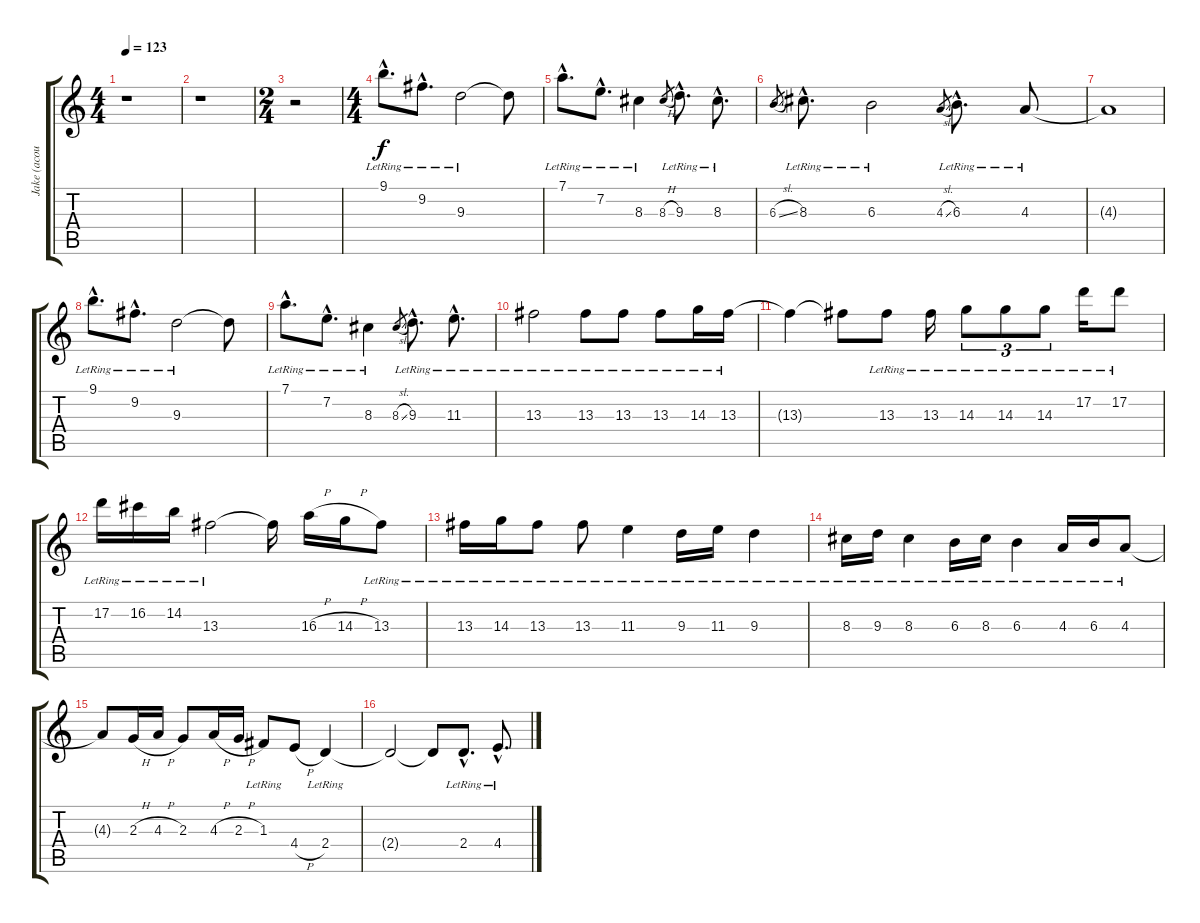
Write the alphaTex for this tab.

\track ("Jake (acoustic)" "Jake (acou") {instrument acousticguitarsteel}
\staff {score tabs}
\tuning (D4 A3 F3 C3 G2 D2) {hide}
\ts (4 4)
\tempo 123
\clef g2
\ks c
r.1{dy f} |
r.1 |
\ts (2 4)
r.2 |
\ts (4 4)
9.1{hac lr}.8{d volume 16} 9.2{hac lr}.8{d} 9.3{lr}.2 9.3{t}.8 |
7.1{hac lr}.8{d} 7.2{hac lr}.8{d} 8.3{lr}.4 8.3{h}.8{gr} 9.3{hac lr}.8{d} 8.3{hac lr}.8{d} |
6.3{sl}.8{gr} 8.3{hac lr}.8{d} 6.3{lr}.2 4.3{sl}.8{gr} 6.3{hac lr}.8{d} 4.3{lr}.8 |
4.3{t}.1 |
9.1{hac lr}.8{d} 9.2{hac lr}.8{d} 9.3{lr}.2 9.3{t}.8 |
7.1{hac lr}.8{d} 7.2{hac lr}.8{d} 8.3{lr}.4 8.3{sl}.8{gr} 9.3{hac lr}.8{d} 11.3{hac lr}.8{d} |
13.3{lr}.2 13.3{lr}.8 13.3{lr}.8 13.3{lr}.8 14.3{lr}.16 13.3{lr}.16 |
13.3{t}.4 13.3{t}.8 13.3{lr}.8 13.3{lr}.16 14.3{lr}.8{tu (3 2)} 14.3{lr}.8{tu (3 2)} 14.3{lr}.8{tu (3 2)} 17.2{lr}.16 17.2{lr}.8 |
17.2{lr}.16 16.2{lr}.16 14.2{lr}.16 13.3{lr}.2 13.3{t}.16 16.3{h}.16 14.3{h}.16 13.3{lr}.8 |
13.3{lr}.16 14.3{lr}.16 13.3{lr}.8 13.3{lr}.8 11.3{lr}.4 9.3{lr}.16 11.3{lr}.16 9.3{lr}.4 |
8.3{lr}.16 9.3{lr}.16 8.3{lr}.4 6.3{lr}.16 8.3{lr}.16 6.3{lr}.4 4.3{lr}.16 6.3{lr}.16 4.3{lr}.8 |
4.3{t}.8 2.3{h}.16 4.3{h}.16 2.3.8 4.3{h}.16 2.3{h}.16 1.3{lr}.8 4.4{h}.8 2.4{lr}.4 |
2.4{t}.2 2.4{t}.8 2.4{hac lr}.8{d} 4.4{hac lr}.8{d}
